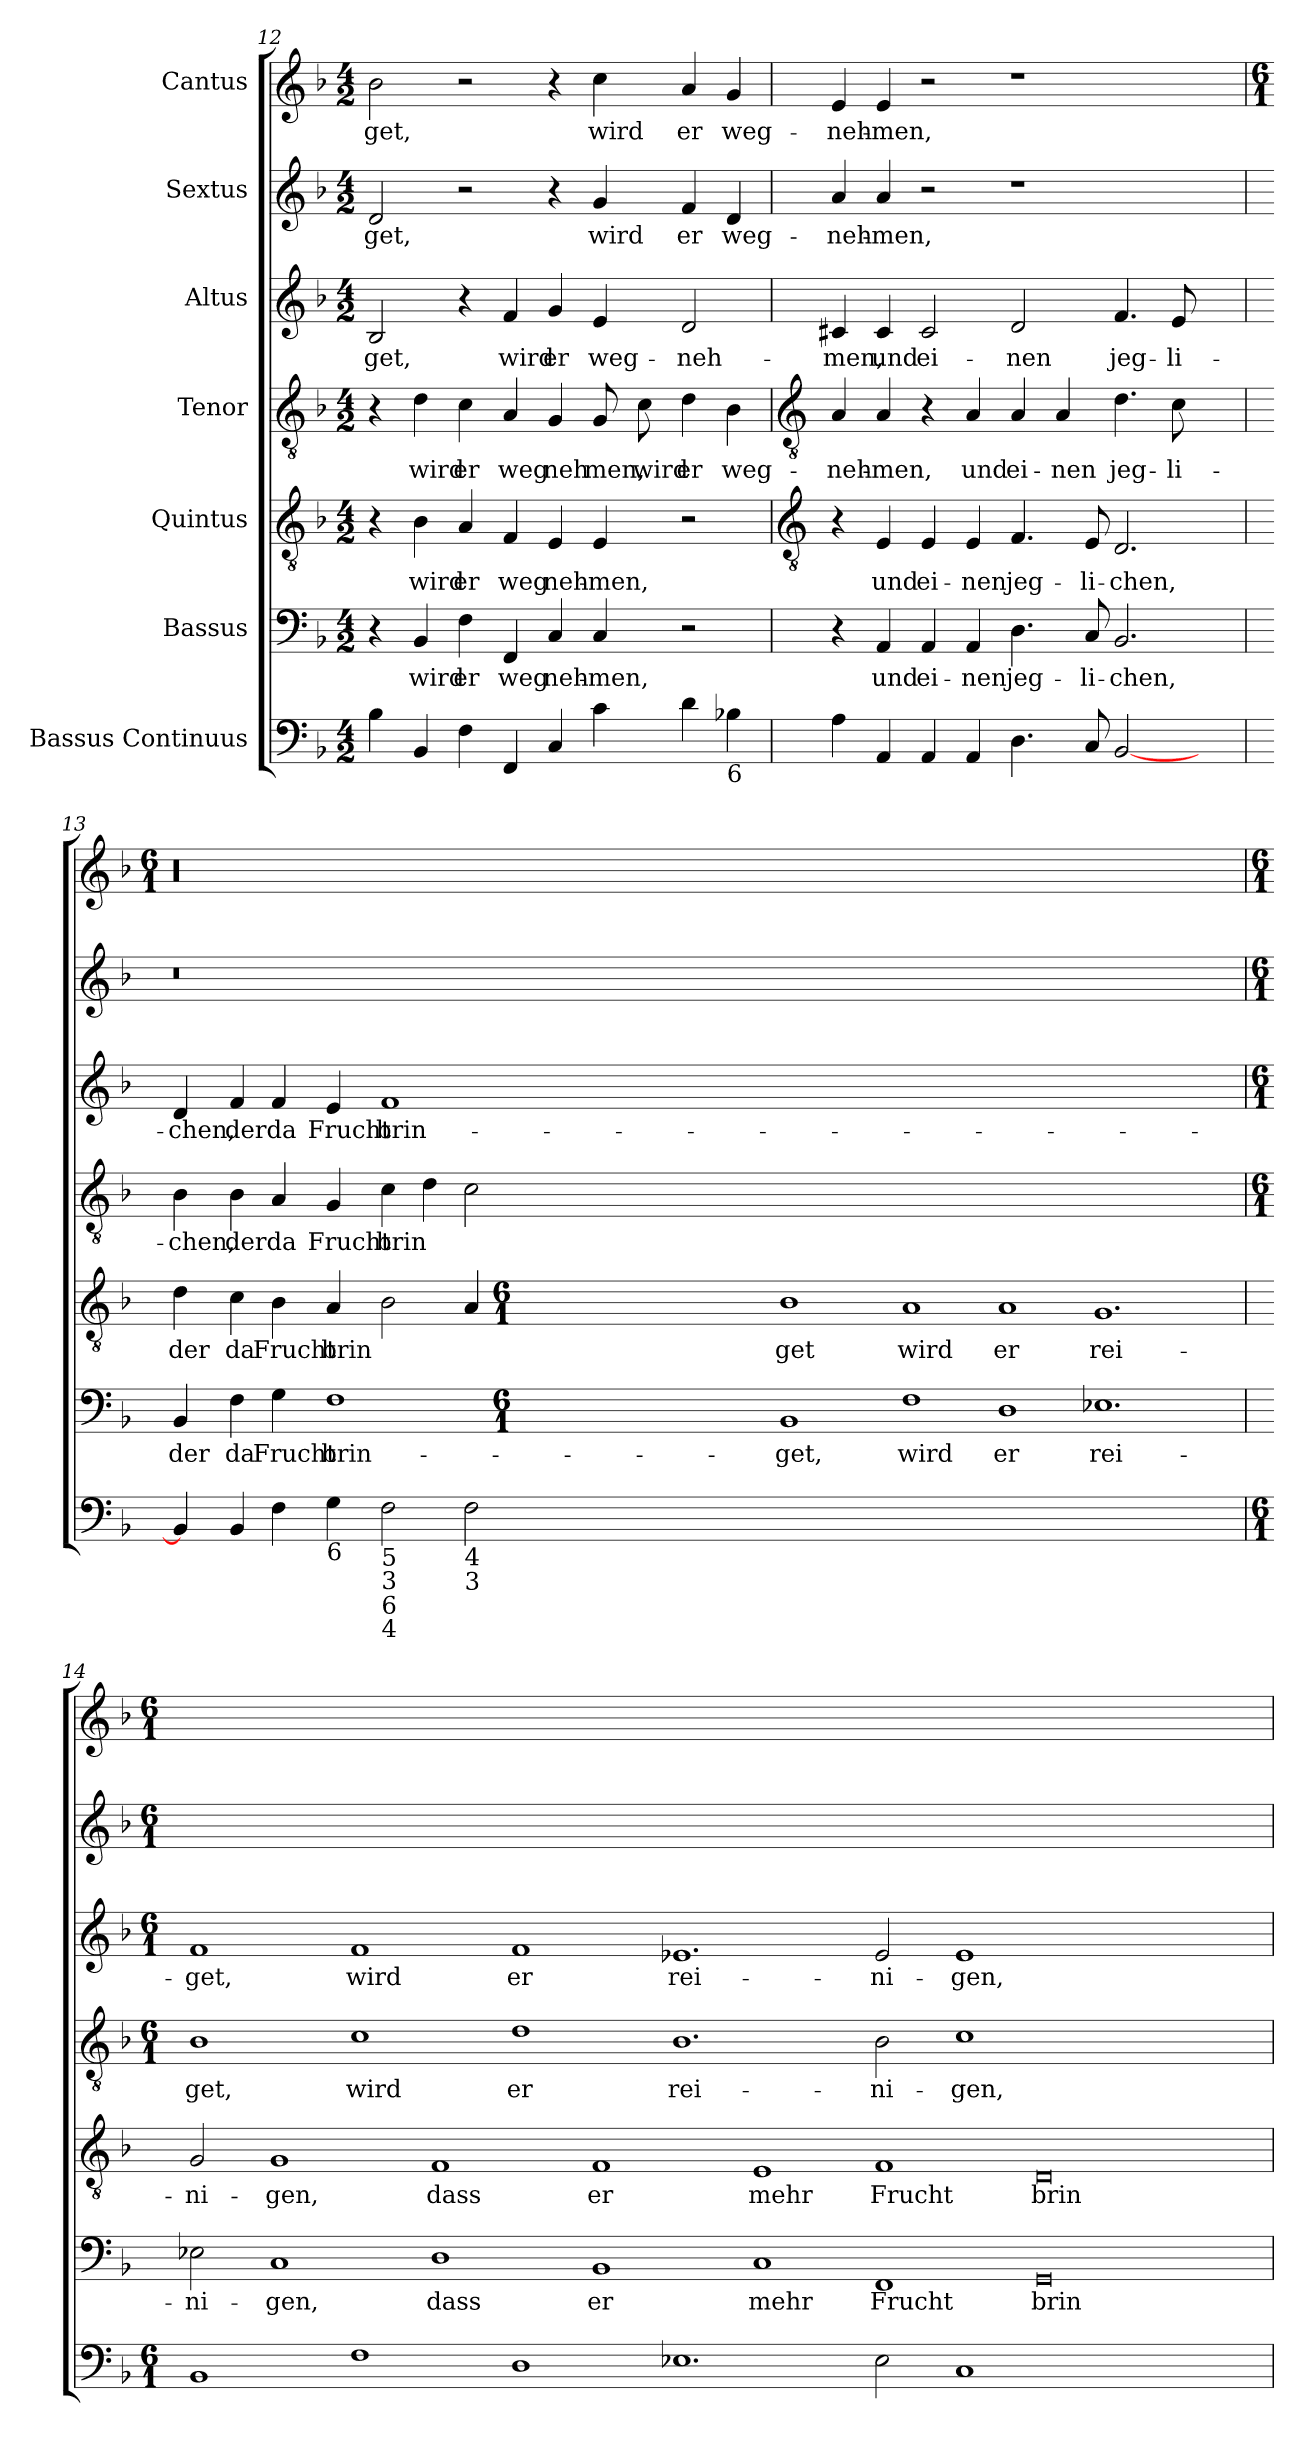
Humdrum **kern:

**kern	**kern	**text	**kern	**text	**kern	**text	**kern	**text	**kern	**text	**kern	**text
*part7	*part6	*part6	*part5	*part5	*part4	*part4	*part3	*part3	*part2	*part2	*part1	*part1
*staff7	*staff6	*staff6	*staff5	*staff5	*staff4	*staff4	*staff3	*staff3	*staff2	*staff2	*staff1	*staff1
*I"Bassus Continuus	*I"Bassus	*	*I"Quintus	*	*I"Tenor	*	*I"Altus	*	*I"Sextus	*	*I"Cantus	*
*clefF4	*clefF4	*	*clefGv2	*	*clefGv2	*	*clefG2	*	*clefG2	*	*clefG2	*
*k[b-]	*k[b-]	*	*k[b-]	*	*k[b-]	*	*k[b-]	*	*k[b-]	*	*k[b-]	*
*F:	*F:	*	*F:	*	*F:	*	*F:	*	*F:	*	*F:	*
*M4/2	*M4/2	*	*M4/2	*	*M4/2	*	*M4/2	*	*M4/2	*	*M4/2	*
=12	=12	=12	=12	=12	=12	=12	=12	=12	=12	=12	=12	=12
!	!	!	!	!	!	!	!	!LO:LY:b	!	!LO:LY:b	!	!LO:LY:b
4B-	4r	.	4r	.	4r	.	2B-	-get,	2d	-get,	2b-	get,
!	!	!LO:LY:b	!	!LO:LY:b	!	!LO:LY:b	!	!	!	!	!	!
4BB-	4BB-	wird	4B-	wird	4d	wird	.	.	.	.	.	.
!	!	!LO:LY:b	!	!LO:LY:b	!	!LO:LY:b	!	!	!	!	!	!
4F	4F	er	4A	er	4c	er	4r	.	2r	.	2r	.
!	!	!LO:LY:b	!	!LO:LY:b	!	!LO:LY:b	!	!LO:LY:b	!	!	!	!
4FF	4FF	weg-	4F	weg-	4A	weg-	4f	wird	.	.	.	.
!	!	!LO:LY:b	!	!LO:LY:b	!	!LO:LY:b	!	!LO:LY:b	!	!	!	!
4C	4C	-neh-	4E	-neh-	4G	-neh-	4g	er	4r	.	4r	.
!	!	!LO:LY:b	!	!LO:LY:b	!	!LO:LY:b	!	!LO:LY:b	!	!LO:LY:b	!	!LO:LY:b
4c	4C	-men,	4E	-men,	8G	-men,	4e	weg-	4g	wird	4cc	wird
!	!	!	!	!	!	!LO:LY:b	!	!	!	!	!	!
.	.	.	.	.	8c	wird	.	.	.	.	.	.
!	!	!	!	!	!	!LO:LY:b	!	!LO:LY:b	!	!LO:LY:b	!	!LO:LY:b
4d	2r	.	2r	.	4d	er	2d	-neh-	4f	er	4a	er
!LO:TX:b:t=6	!	!	!	!	!	!	!	!	!	!	!	!
!	!	!	!	!	!	!LO:LY:b	!	!	!	!LO:LY:b	!	!LO:LY:b
4B-X	.	.	.	.	4B-	weg-	.	.	4d	weg-	4g	weg-
!!LO:LB:g=z
=13	=13	=13	=13	=13	=13	=13	=13	=13	=13	=13	=13	=13
*	*	*	*clefGv2	*	*clefGv2	*	*	*	*	*	*	*
!	!	!	!	!	!	!LO:LY:b	!	!LO:LY:b	!	!LO:LY:b	!	!LO:LY:b
*	*	*	*	*	*	*	*	*	*	*	*^	*
4A	4r	.	4r	.	4A	-neh-	4c#X	-men,	4a	-neh-	4e	4ryy	-neh-
!	!	!LO:LY:b	!	!LO:LY:b	!	!LO:LY:b	!	!LO:LY:b	!	!LO:LY:b	!	!	!LO:LY:b
4AA	4AA	und	4E	und	4A	-men,	4c#	und	4a	-men,	4e	0ryy	-men,
!	!	!LO:LY:b	!	!LO:LY:b	!	!	!	!LO:LY:b	!	!	!	!	!
4AA	4AA	ei-	4E	ei-	4r	.	2c#	ei-	2r	.	2r	.	.
!	!	!LO:LY:b	!	!LO:LY:b	!	!LO:LY:b	!	!	!	!	!	!	!
4AA	4AA	-nen	4E	-nen	4A	und	.	.	.	.	.	.	.
!	!	!LO:LY:b	!	!LO:LY:b	!	!LO:LY:b	!	!LO:LY:b	!	!	!	!	!
4.D	4.D	jeg-	4.F	jeg-	4A	ei-	2d	-nen	1r	.	1r	.	.
!	!	!	!	!	!	!LO:LY:b	!	!	!	!	!	!	!
.	.	.	.	.	4A	-nen	.	.	.	.	.	.	.
!	!	!LO:LY:b	!	!LO:LY:b	!	!	!	!	!	!	!	!	!
8C	8C	-li-	8E	-li-	.	.	.	.	.	.	.	.	.
!	!	!LO:LY:b	!	!LO:LY:b	!	!LO:LY:b	!	!LO:LY:b	!	!	!	!	!
[2BB-	2.BB-	-chen,	2.D	-chen,	4.d	jeg-	4.f	jeg-	.	.	.	.	.
!	!	!	!	!	!	!LO:LY:b	!	!LO:LY:b	!	!	!	!	!
.	.	.	.	.	8c	-li-	8e	-li-	.	.	.	.	.
4ryy	.	.	.	.	4ryy	.	4ryy	.	4ryy	.	4ryy	.	.
=13A	=13A	=13A	=13A	=13A	=13A	=13A	=13A	=13A	=13A	=13A	=13A	=13A	=13A
*	*	*	*	*	*	*	*	*	*	*	*M6/1	*	*
!	!	!LO:LY:b	!	!LO:LY:b	!	!LO:LY:b	!	!LO:LY:b	!	!	!	!	!
4BB-]	4BB-	der	4d	der	4B-	-chen,	4d	-chen,	0r	.	00.r	4ryy	.
!	!	!LO:LY:b	!	!LO:LY:b	!	!LO:LY:b	!	!LO:LY:b	!	!	!	!	!
4BB-	4F	da	4c	da	4B-	der	4f	der	.	.	.	00.ryy	.
!	!	!LO:LY:b	!	!LO:LY:b	!	!LO:LY:b	!	!LO:LY:b	!	!	!	!	!
4F	4G	Frucht	4B-	Frucht	4A	da	4f	da	.	.	.	.	.
!LO:TX:b:t=6	!	!	!	!	!	!	!	!	!	!	!	!	!
!	!	!LO:LY:b	!	!LO:LY:b	!	!LO:LY:b	!	!LO:LY:b	!	!	!	!	!
4G	1F	brin-	4A	brin	4G	Frucht	4e	Frucht	.	.	.	.	.
!LO:TX:b:t=5\n3	!	!	!	!	!	!	!	!	!	!	!	!	!
!LO:TX:b:t=6\n4	!	!	!	!	!	!	!	!	!	!	!	!	!
!	!	!	!	!	!	!LO:LY:b	!	!LO:LY:b	!	!	!	!	!
2F	.	.	2B-	.	4c	brin	1f	brin-	.	.	.	.	.
.	.	.	.	.	4d	.	.	.	.	.	.	.	.
!LO:TX:b:t=4	!	!	!	!	!	!	!	!	!	!	!	!	!
!LO:TX:b:t=3	!	!	!	!	!	!	!	!	!	!	!	!	!
2F	.	.	4A	.	2c	.	.	.	.	.	.	.	.
*	*M6/1	*	*M6/1	*	*	*	*	*	*	*	*	*	*
!	!	!LO:LY:b	!	!LO:LY:b	!	!	!	!	!	!	!	!	!
.	1BB-	-get,	1B-	get	.	.	.	.	.	.	.	.	.
00ryy	.	.	.	.	00ryy	.	00ryy	.	00ryy	.	.	.	.
!	!	!LO:LY:b	!	!LO:LY:b	!	!	!	!	!	!	!	!	!
.	1F	wird	1A	wird	.	.	.	.	.	.	.	.	.
!	!	!LO:LY:b	!	!LO:LY:b	!	!	!	!	!	!	!	!	!
.	1D	er	1A	er	.	.	.	.	.	.	.	.	.
!	!	!LO:LY:b	!	!LO:LY:b	!	!	!	!	!	!	!	!	!
.	1.E-X	rei-	1.G	rei-	.	.	.	.	.	.	.	.	.
4ryy	.	.	.	.	4ryy	.	4ryy	.	4ryy	.	4ryy	.	.
=14A	=14A	=14A	=14A	=14A	=14A	=14A	=14A	=14A	=14A	=14A	=14A	=14A	=14A
*M6/1	*	*	*	*	*M6/1	*	*M6/1	*	*M6/1	*	*M6/1	*	*
!	!	!LO:LY:b	!	!LO:LY:b	!	!LO:LY:b	!	!LO:LY:b	!	!	!	!	!
1BB-	2E-X	-ni-	2G	-ni-	1B-	get,	1f	-get,	00.ryy	.	00.ryy	1.ryy	.
!	!	!LO:LY:b	!	!LO:LY:b	!	!	!	!	!	!	!	!	!
.	1C	-gen,	1G	-gen,	.	.	.	.	.	.	.	.	.
!	!	!	!	!	!	!LO:LY:b	!	!LO:LY:b	!	!	!	!	!
1F	.	.	.	.	1c	wird	1f	wird	.	.	.	.	.
!	!	!LO:LY:b	!	!LO:LY:b	!	!	!	!	!	!	!	!	!
.	1D	dass	1F	dass	.	.	.	.	.	.	.	00.ryy	.
!	!	!	!	!	!	!LO:LY:b	!	!LO:LY:b	!	!	!	!	!
1D	.	.	.	.	1d	er	1f	er	.	.	.	.	.
!	!	!LO:LY:b	!	!LO:LY:b	!	!	!	!	!	!	!	!	!
.	1BB-	er	1F	er	.	.	.	.	.	.	.	.	.
!	!	!	!	!	!	!LO:LY:b	!	!LO:LY:b	!	!	!	!	!
1.E-X	.	.	.	.	1.B-	rei-	1.e-X	rei-	.	.	.	.	.
!	!	!LO:LY:b	!	!LO:LY:b	!	!	!	!	!	!	!	!	!
.	1C	mehr	1E	mehr	.	.	.	.	.	.	.	.	.
!	!	!LO:LY:b	!	!LO:LY:b	!	!LO:LY:b	!	!LO:LY:b	!	!	!	!	!
2E-	1FF	Frucht	1F	Frucht	2B-	-ni-	2e-	-ni-	.	.	.	.	.
!	!	!	!	!	!	!LO:LY:b	!	!LO:LY:b	!	!	!	!	!
1C	.	.	.	.	1c	-gen,	1e-	-gen,	.	.	.	.	.
!	!	!LO:LY:b	!	!LO:LY:b	!	!	!	!	!	!	!	!	!
.	0GG	brin-	0D	brin-	.	.	.	.	.	.	.	.	.
1.ryy	.	.	.	.	1.ryy	.	1.ryy	.	1.ryy	.	1.ryy	.	.
*	*	*	*	*	*	*	*	*	*	*	*v	*v	*
=	=	=	=	=	=	=	=	=	=	=	=	=
*-	*-	*-	*-	*-	*-	*-	*-	*-	*-	*-	*-	*-
